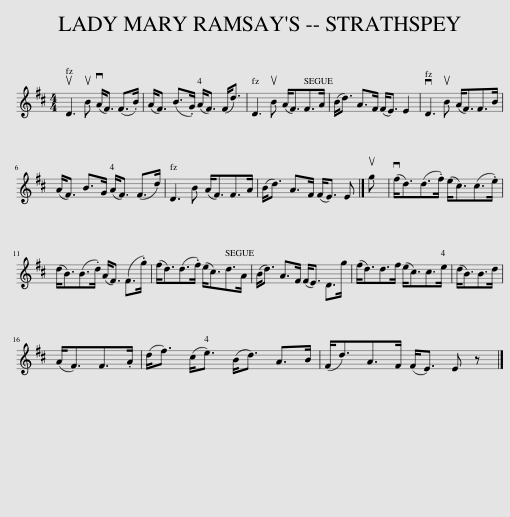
X:1
L:1/8
M:4/4
I:linebreak $
K:D
V:1 treble
V:1
 uD3 uB (vA<F) (F>.B) | (A<F) (B>.G) (A<F) (F<d) | D3 uB (A<F)F>A | (B<d) A>F (F<E) E2 | vD3 uB (A<F)F>B |$ %5
 (A<F) B>G (A<F) (F>d) | D3 B (A<F)F>A | (B<d) A>F (F<E) E |] ug | (vf<d)(d>.f) (e<c)(c>.e) |$ %10
 (d<B)(B>.d) (A<F) (F>.g) | (f<d)(d>.f) (e<c)d>A | (B<d) A>F (F<E) D>g | (f<d)d>f (e<c)c>e | (d<B)B>d |$ %15
 (A<F)F>.A | (d<f) (c<e) (B<d) A>B | (F<d)A>F (F<E) E z |] %18
